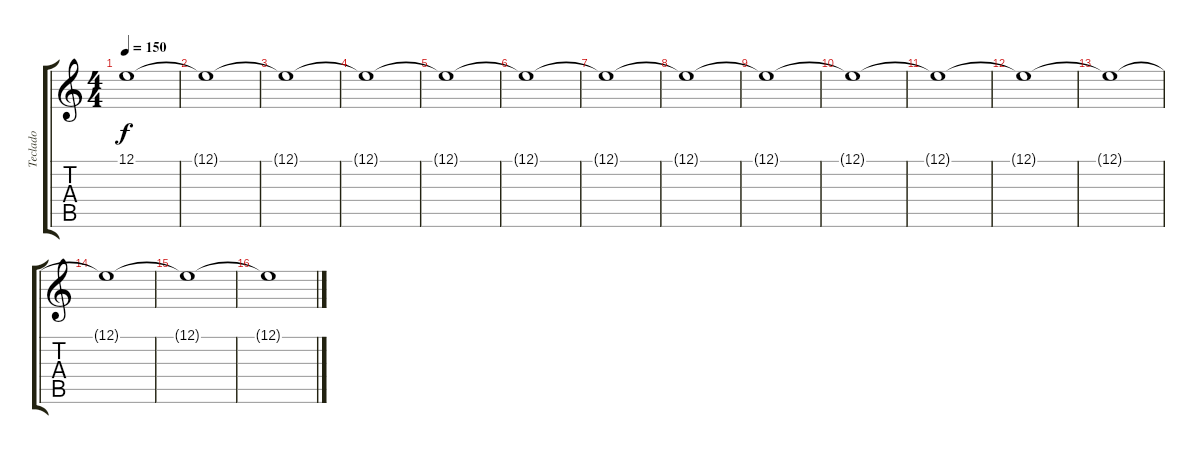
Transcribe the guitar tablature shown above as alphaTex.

\track ("Teclado" "Teclado") {instrument stringensemble1}
\staff {score tabs}
\tuning (E4 B3 G3 D3 A2 E2) {hide}
\ts (4 4)
\tempo 150
\clef g2
\ks c
12.1.1{dy f} |
12.1{t}.1 |
12.1{t}.1 |
12.1{t}.1 |
12.1{t}.1 |
12.1{t}.1 |
12.1{t}.1 |
12.1{t}.1 |
12.1{t}.1 |
12.1{t}.1 |
12.1{t}.1 |
12.1{t}.1 |
12.1{t}.1 |
12.1{t}.1 |
12.1{t}.1 |
12.1{t}.1
